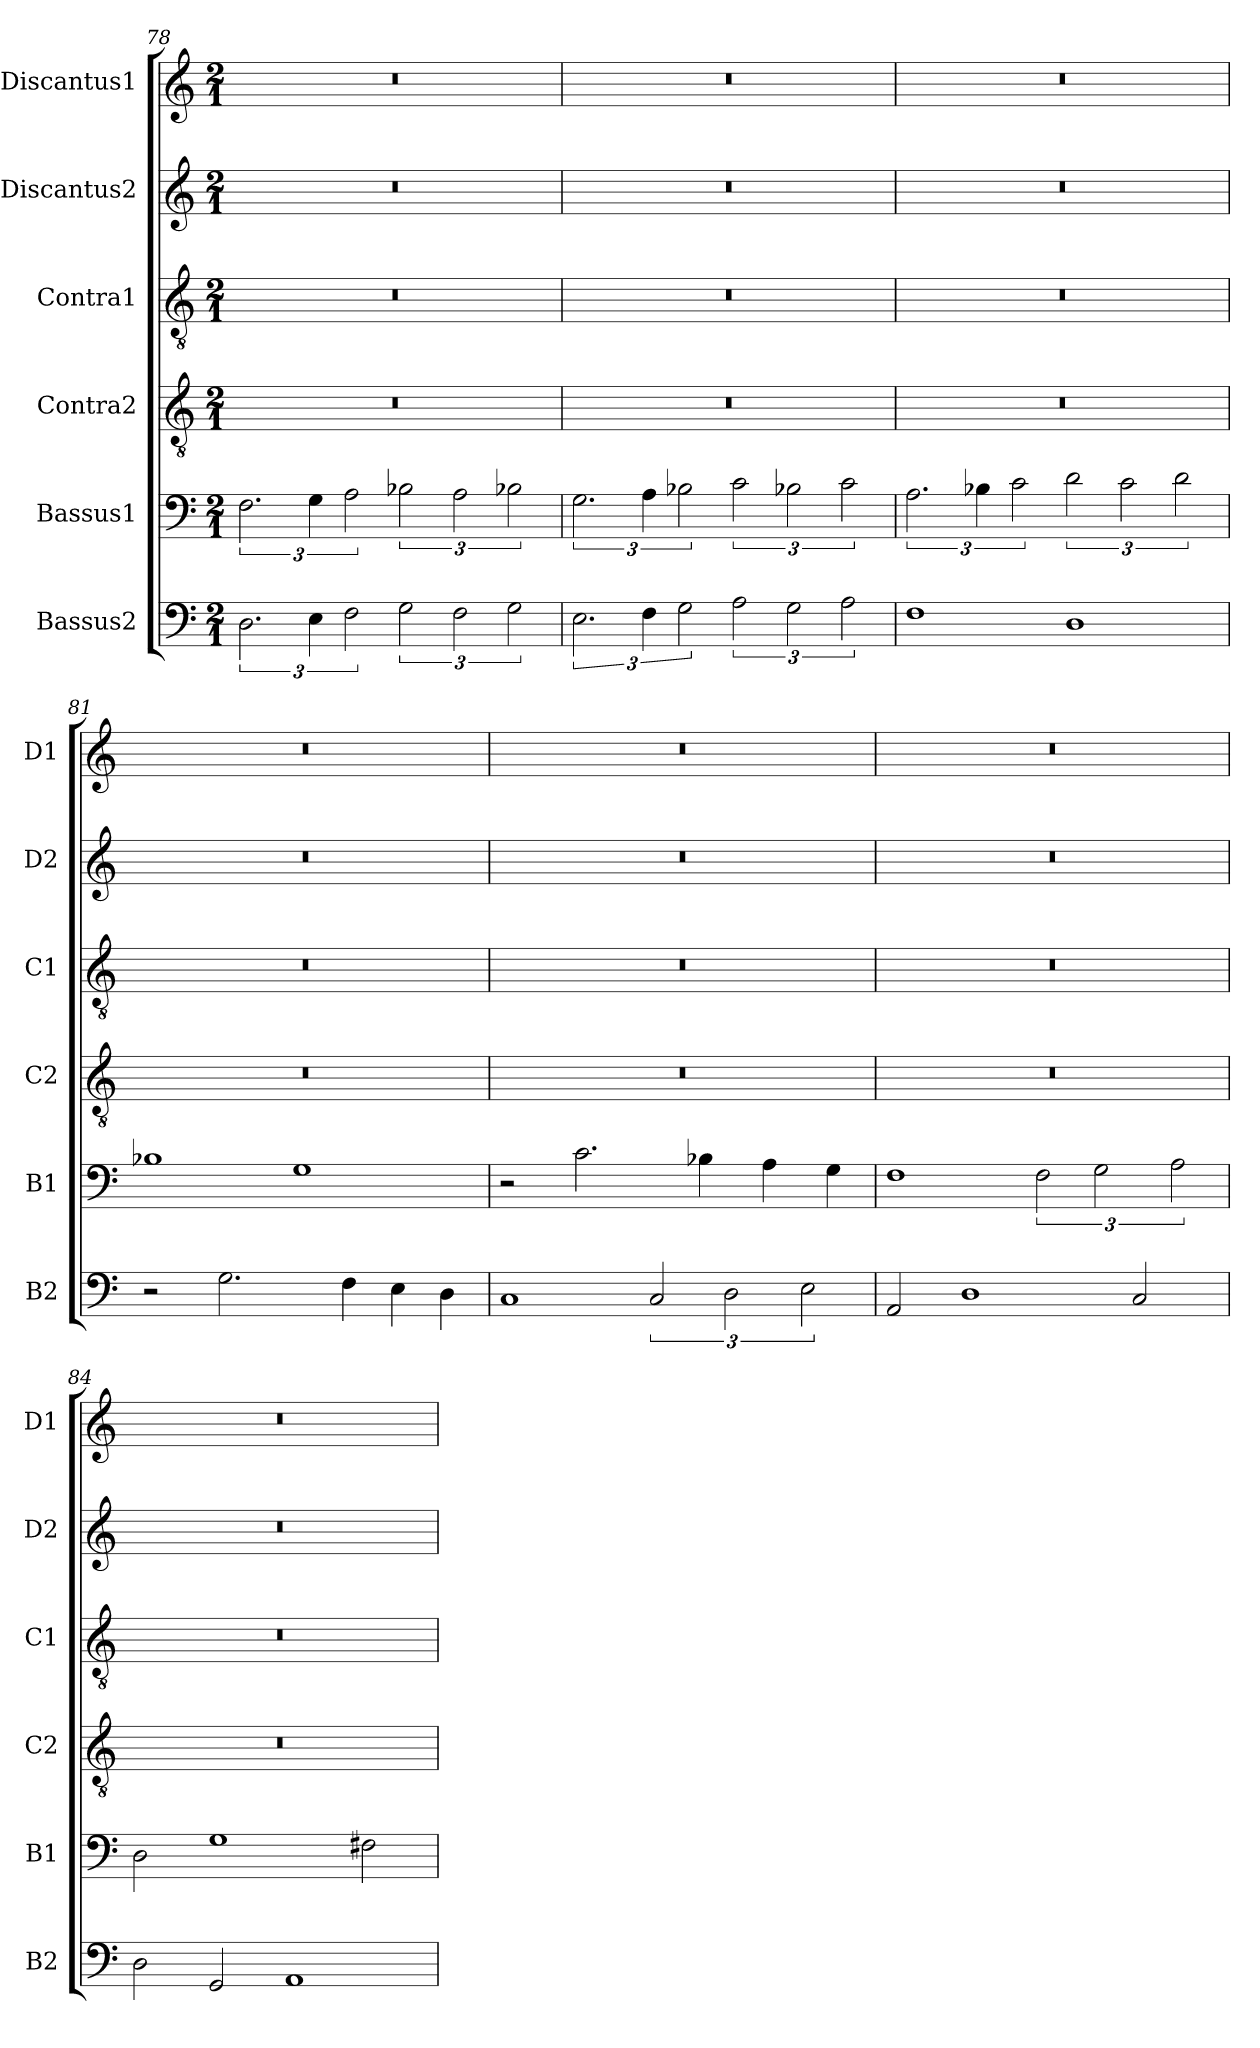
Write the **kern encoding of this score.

**kern	**kern	**kern	**kern	**kern	**kern
*part6	*part5	*part4	*part3	*part2	*part1
*staff6	*staff5	*staff4	*staff3	*staff2	*staff1
*I"Bassus2	*I"Bassus1	*I"Contra2	*I"Contra1	*I"Discantus2	*I"Discantus1
*I'B2	*I'B1	*I'C2	*I'C1	*I'D2	*I'D1
*clefF4	*clefF4	*clefGv2	*clefGv2	*clefG2	*clefG2
*k[]	*k[]	*k[]	*k[]	*k[]	*k[]
*M2/1	*M2/1	*M2/1	*M2/1	*M2/1	*M2/1
=78	=78	=78	=78	=78	=78
3.D\	3.F\	0r	0r	0r	0r
6E\	6G\	.	.	.	.
3F\	3A\	.	.	.	.
3G\	3B-X\	.	.	.	.
3F\	3A\	.	.	.	.
3G\	3B-X\	.	.	.	.
=79	=79	=79	=79	=79	=79
3.E\	3.G\	0r	0r	0r	0r
6F\	6A\	.	.	.	.
3G\	3B-X\	.	.	.	.
3A\	3c\	.	.	.	.
3G\	3B-X\	.	.	.	.
3A\	3c\	.	.	.	.
=80	=80	=80	=80	=80	=80
1F	3.A\	0r	0r	0r	0r
.	6B-X\	.	.	.	.
.	3c\	.	.	.	.
1D	3d\	.	.	.	.
.	3c\	.	.	.	.
.	3d\	.	.	.	.
=81	=81	=81	=81	=81	=81
2r	1B-X	0r	0r	0r	0r
2.G\	.	.	.	.	.
.	1G	.	.	.	.
4F\	.	.	.	.	.
4E\	.	.	.	.	.
4D\	.	.	.	.	.
=82	=82	=82	=82	=82	=82
1C	2r	0r	0r	0r	0r
.	2.c\	.	.	.	.
3C/	.	.	.	.	.
.	4B-X\	.	.	.	.
3D\	.	.	.	.	.
.	4A\	.	.	.	.
3E\	.	.	.	.	.
.	4G\	.	.	.	.
=83	=83	=83	=83	=83	=83
2AA/	1F	0r	0r	0r	0r
1D	.	.	.	.	.
.	3F\	.	.	.	.
.	3G\	.	.	.	.
2C/	.	.	.	.	.
.	3A\	.	.	.	.
=84	=84	=84	=84	=84	=84
2D\	2D\	0r	0r	0r	0r
2GG/	1G	.	.	.	.
1AA	.	.	.	.	.
.	2F#X\	.	.	.	.
=	=	=	=	=	=
*-	*-	*-	*-	*-	*-
